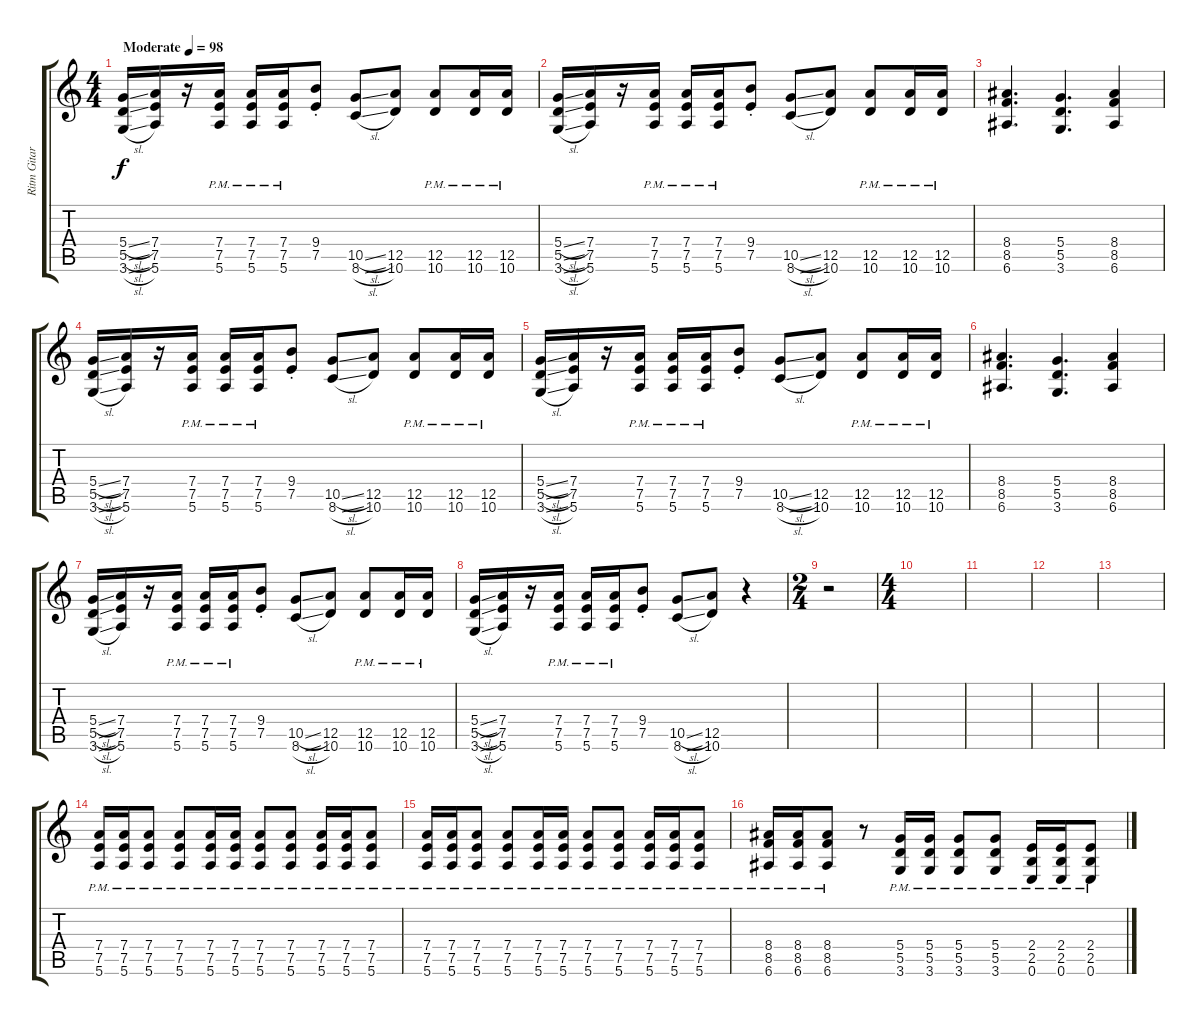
\track ("Ritm Gitar" "Ritm Gitar") {instrument distortionguitar}
\staff {score tabs}
\tuning (E4 B3 G3 D3 A2 E2) {hide}
\ts (4 4)
\tempo (98 "Moderate")
\clef g2
\ks c
(5.4{sl} 5.5{sl} 3.6{sl}).16{dy f instrument distortionguitar} (7.4 7.5 5.6).16 r.16 (7.4{pm} 7.5{pm} 5.6{pm}).16 (7.4{pm} 7.5{pm} 5.6{pm}).16 (7.4{pm} 7.5{pm} 5.6{pm}).16 (9.4{st} 7.5{st}).8 (10.5{sl} 8.6{sl}).8 (12.5 10.6).8 (12.5{pm} 10.6{pm}).8 (12.5{pm} 10.6{pm}).16 (12.5{pm} 10.6{pm}).16 |
(5.4{sl} 5.5{sl} 3.6{sl}).16 (7.4 7.5 5.6).16 r.16 (7.4{pm} 7.5{pm} 5.6{pm}).16 (7.4{pm} 7.5{pm} 5.6{pm}).16 (7.4{pm} 7.5{pm} 5.6{pm}).16 (9.4{st} 7.5{st}).8 (10.5{sl} 8.6{sl}).8 (12.5 10.6).8 (12.5{pm} 10.6{pm}).8 (12.5{pm} 10.6{pm}).16 (12.5{pm} 10.6{pm}).16 |
(8.4 8.5 6.6).4{d} (5.4 5.5 3.6).4{d} (8.4 8.5 6.6).4 |
(5.4{sl} 5.5{sl} 3.6{sl}).16 (7.4 7.5 5.6).16 r.16 (7.4{pm} 7.5{pm} 5.6{pm}).16 (7.4{pm} 7.5{pm} 5.6{pm}).16 (7.4{pm} 7.5{pm} 5.6{pm}).16 (9.4{st} 7.5{st}).8 (10.5{sl} 8.6{sl}).8 (12.5 10.6).8 (12.5{pm} 10.6{pm}).8 (12.5{pm} 10.6{pm}).16 (12.5{pm} 10.6{pm}).16 |
(5.4{sl} 5.5{sl} 3.6{sl}).16 (7.4 7.5 5.6).16 r.16 (7.4{pm} 7.5{pm} 5.6{pm}).16 (7.4{pm} 7.5{pm} 5.6{pm}).16 (7.4{pm} 7.5{pm} 5.6{pm}).16 (9.4{st} 7.5{st}).8 (10.5{sl} 8.6{sl}).8 (12.5 10.6).8 (12.5{pm} 10.6{pm}).8 (12.5{pm} 10.6{pm}).16 (12.5{pm} 10.6{pm}).16 |
(8.4 8.5 6.6).4{d} (5.4 5.5 3.6).4{d} (8.4 8.5 6.6).4 |
(5.4{sl} 5.5{sl} 3.6{sl}).16 (7.4 7.5 5.6).16 r.16 (7.4{pm} 7.5{pm} 5.6{pm}).16 (7.4{pm} 7.5{pm} 5.6{pm}).16 (7.4{pm} 7.5{pm} 5.6{pm}).16 (9.4{st} 7.5{st}).8 (10.5{sl} 8.6{sl}).8 (12.5 10.6).8 (12.5{pm} 10.6{pm}).8 (12.5{pm} 10.6{pm}).16 (12.5{pm} 10.6{pm}).16 |
(5.4{sl} 5.5{sl} 3.6{sl}).16 (7.4 7.5 5.6).16 r.16 (7.4{pm} 7.5{pm} 5.6{pm}).16 (7.4{pm} 7.5{pm} 5.6{pm}).16 (7.4{pm} 7.5{pm} 5.6{pm}).16 (9.4{st} 7.5{st}).8 (10.5{sl} 8.6{sl}).8 (12.5 10.6).8 r.4 |
\ts (2 4)
r.2 |
\ts (4 4)
|
|
|
|
(7.4{pm} 7.5{pm} 5.6{pm}).16 (7.4{pm} 7.5{pm} 5.6{pm}).16 (7.4{pm} 7.5{pm} 5.6{pm}).8 (7.4{pm} 7.5{pm} 5.6{pm}).8 (7.4{pm} 7.5{pm} 5.6{pm}).16 (7.4{pm} 7.5{pm} 5.6{pm}).16 (7.4{pm} 7.5{pm} 5.6{pm}).8 (7.4{pm} 7.5{pm} 5.6{pm}).8 (7.4{pm} 7.5{pm} 5.6{pm}).16 (7.4{pm} 7.5{pm} 5.6{pm}).16 (7.4{pm} 7.5{pm} 5.6{pm}).8 |
(7.4{pm} 7.5{pm} 5.6{pm}).16 (7.4{pm} 7.5{pm} 5.6{pm}).16 (7.4{pm} 7.5{pm} 5.6{pm}).8 (7.4{pm} 7.5{pm} 5.6{pm}).8 (7.4{pm} 7.5{pm} 5.6{pm}).16 (7.4{pm} 7.5{pm} 5.6{pm}).16 (7.4{pm} 7.5{pm} 5.6{pm}).8 (7.4{pm} 7.5{pm} 5.6{pm}).8 (7.4{pm} 7.5{pm} 5.6{pm}).16 (7.4{pm} 7.5{pm} 5.6{pm}).16 (7.4{pm} 7.5{pm} 5.6{pm}).8 |
(8.4{pm} 8.5{pm} 6.6{pm}).16 (8.4{pm} 8.5{pm} 6.6{pm}).16 (8.4{pm} 8.5{pm} 6.6{pm}).8 r.8 (5.4{pm} 5.5{pm} 3.6{pm}).16 (5.4{pm} 5.5{pm} 3.6{pm}).16 (5.4{pm} 5.5{pm} 3.6{pm}).8 (5.4{pm} 5.5{pm} 3.6{pm}).8 (2.4{pm} 2.5{pm} 0.6{pm}).16 (2.4{pm} 2.5 0.6{pm}).16 (2.4{pm} 2.5{pm} 0.6{pm}).8
